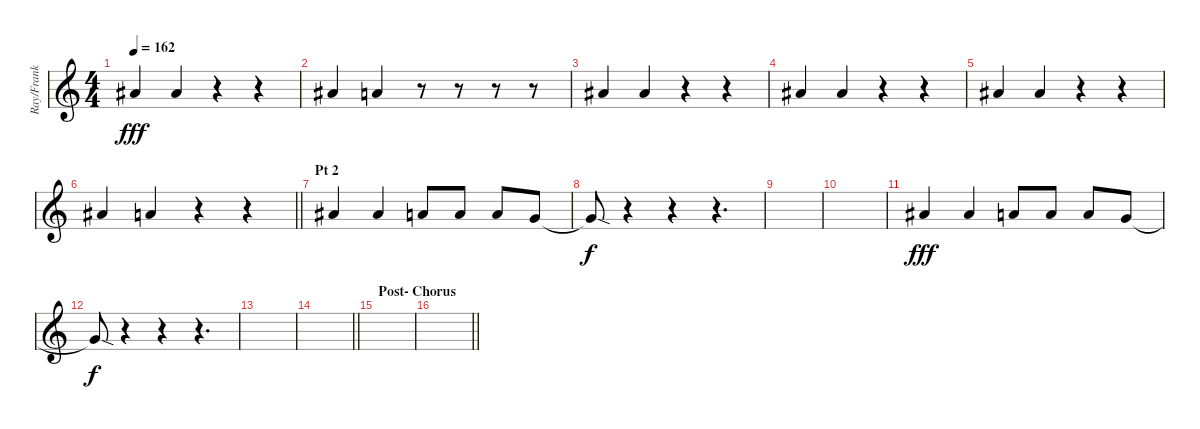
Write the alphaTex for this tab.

\track ("Ray/Frank [Backup Vocals]" "Ray/Frank ") {instrument harmonica}
\staff {score}
\tuning (E4 B3 G3 D3 A2 E2) {hide}
\ts (4 4)
\tempo 162
\clef g2
\ks c
6.1.4{dy fff} 6.1.4 r.4 r.4 |
6.1.4 5.1.4 r.8 r.8 r.8 r.8 |
6.1.4 6.1.4 r.4 r.4 |
6.1.4 6.1.4 r.4 r.4 |
6.1.4 6.1.4 r.4 r.4 |
\barLineRight lightlight
6.1.4 5.1.4 r.4 r.4 |
\section ("" "Pt 2")
6.1.4 6.1.4 5.1.8 5.1.8 5.1.8 3.1.8 |
3.1{sod t}.8{dy f} r.4 r.4 r.4{d} |
|
|
6.1.4{dy fff} 6.1.4 5.1.8 5.1.8 5.1.8 3.1.8 |
3.1{sod t}.8{dy f} r.4 r.4 r.4{d} |
|
\barLineRight lightlight
|
\section ("" "Post- Chorus")
|
\barLineRight lightlight
